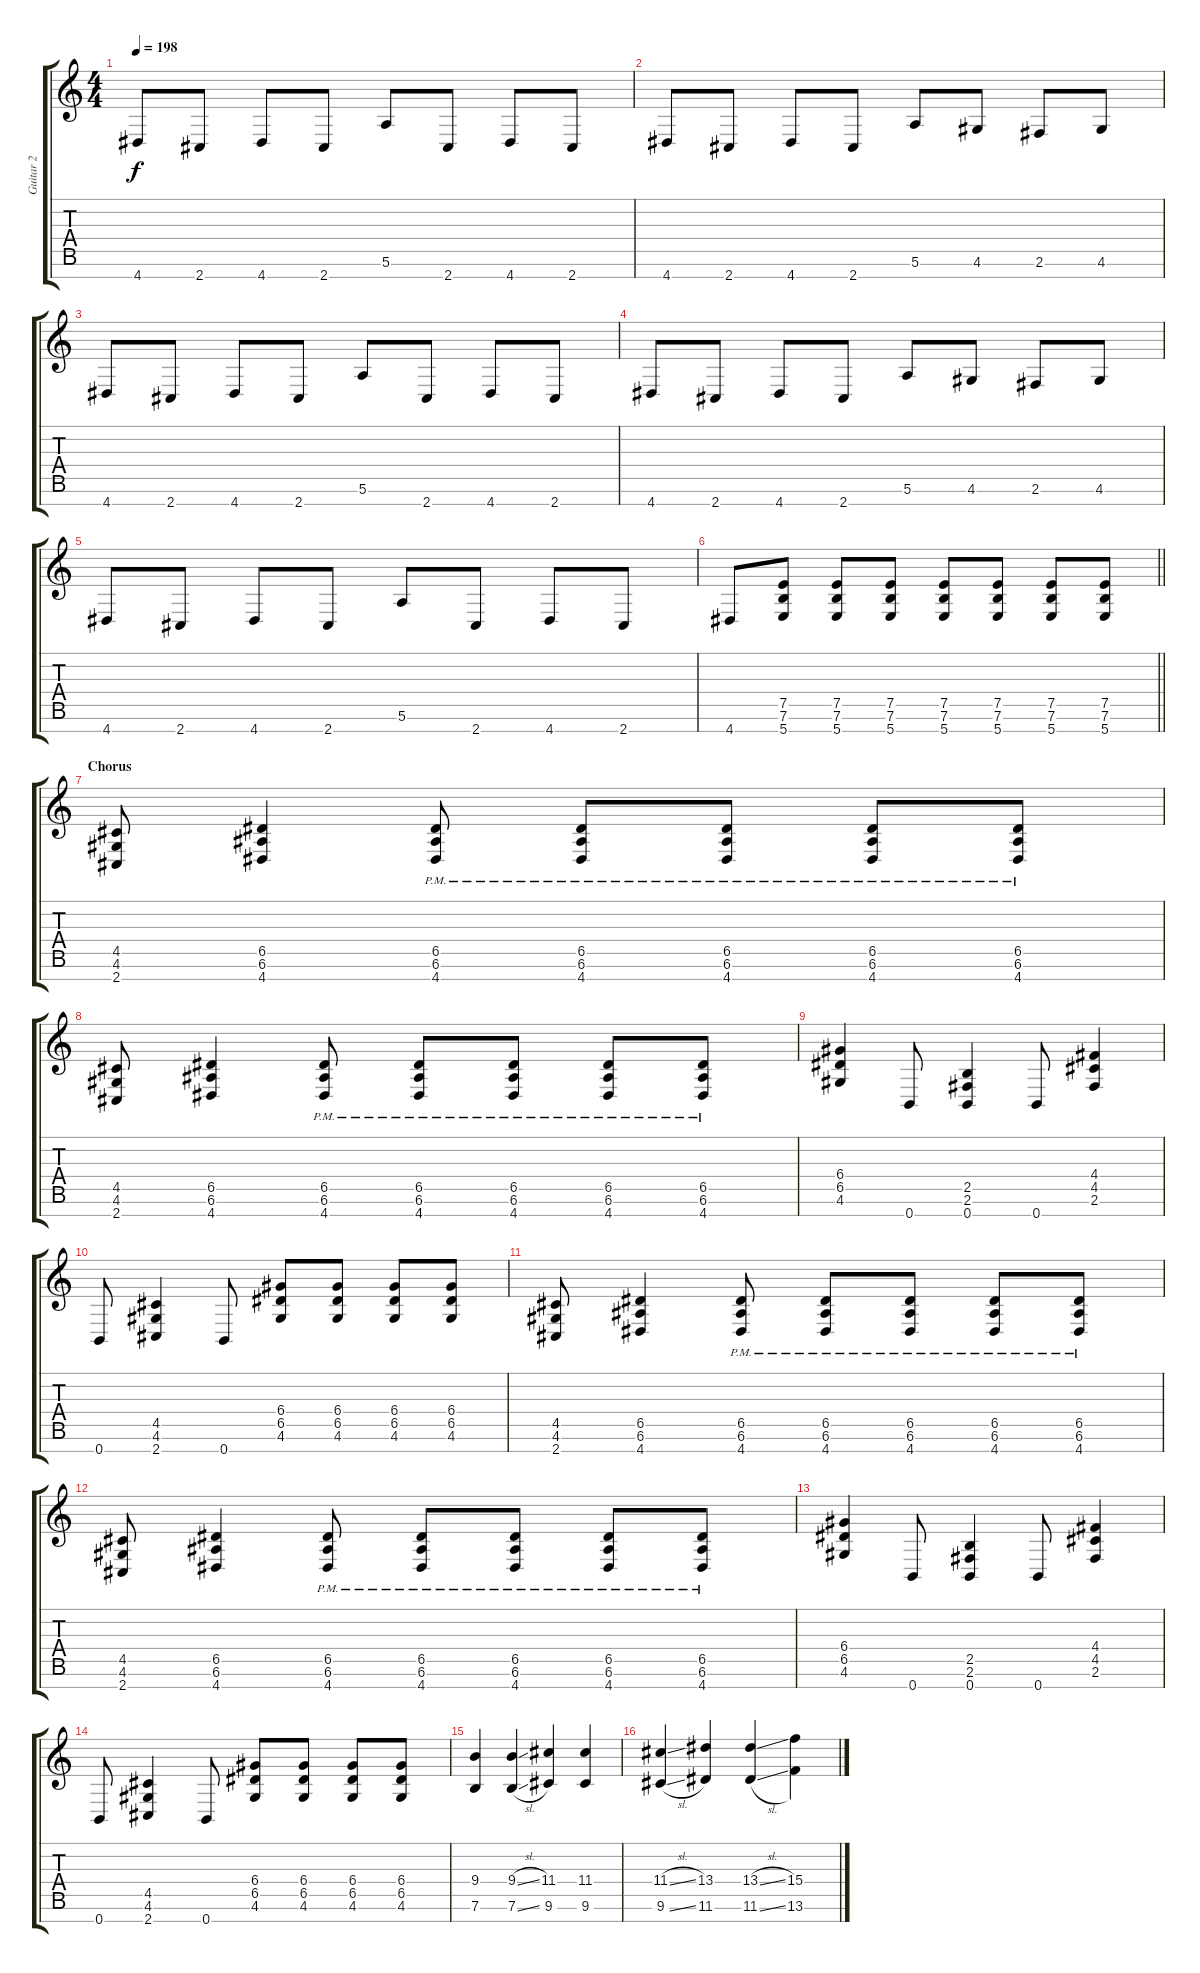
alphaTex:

\track ("Guitar 2" "Guitar 2") {instrument acousticguitarsteel}
\staff {score tabs}
\tuning (E4 B3 G3 D3 A2 E2 B1) {hide}
\ts (4 4)
\tempo 198
\clef g2
\ks c
4.7.8{dy f} 2.7.8 4.7.8 2.7.8 5.6.8 2.7.8 4.7.8 2.7.8 |
4.7.8 2.7.8 4.7.8 2.7.8 5.6.8 4.6.8 2.6.8 4.6.8 |
4.7.8 2.7.8 4.7.8 2.7.8 5.6.8 2.7.8 4.7.8 2.7.8 |
4.7.8 2.7.8 4.7.8 2.7.8 5.6.8 4.6.8 2.6.8 4.6.8 |
4.7.8 2.7.8 4.7.8 2.7.8 5.6.8 2.7.8 4.7.8 2.7.8 |
\barLineRight lightlight
4.7.8 (7.5 7.6 5.7).8 (7.5 7.6 5.7).8 (7.5 7.6 5.7).8 (7.5 7.6 5.7).8 (7.5 7.6 5.7).8 (7.5 7.6 5.7).8 (7.5 7.6 5.7).8 |
\section ("" "Chorus")
(4.5 4.6 2.7).8 (6.5 6.6 4.7).4 (6.5{pm} 6.6{pm} 4.7{pm}).8 (6.5{pm} 6.6{pm} 4.7{pm}).8 (6.5{pm} 6.6{pm} 4.7{pm}).8 (6.5{pm} 6.6{pm} 4.7{pm}).8 (6.5{pm} 6.6{pm} 4.7{pm}).8 |
(4.5 4.6 2.7).8 (6.5 6.6 4.7).4 (6.5{pm} 6.6{pm} 4.7{pm}).8 (6.5{pm} 6.6{pm} 4.7{pm}).8 (6.5{pm} 6.6{pm} 4.7{pm}).8 (6.5{pm} 6.6{pm} 4.7{pm}).8 (6.5{pm} 6.6{pm} 4.7{pm}).8 |
(6.4 6.5 4.6).4 0.7.8 (2.5 2.6 0.7).4 0.7.8 (4.4 4.5 2.6).4 |
0.7.8 (4.5 4.6 2.7).4 0.7.8 (6.4 6.5 4.6).8 (6.4 6.5 4.6).8 (6.4 6.5 4.6).8 (6.4 6.5 4.6).8 |
(4.5 4.6 2.7).8 (6.5 6.6 4.7).4 (6.5{pm} 6.6{pm} 4.7{pm}).8 (6.5{pm} 6.6{pm} 4.7{pm}).8 (6.5{pm} 6.6{pm} 4.7{pm}).8 (6.5{pm} 6.6{pm} 4.7{pm}).8 (6.5{pm} 6.6{pm} 4.7{pm}).8 |
(4.5 4.6 2.7).8 (6.5 6.6 4.7).4 (6.5{pm} 6.6{pm} 4.7{pm}).8 (6.5{pm} 6.6{pm} 4.7{pm}).8 (6.5{pm} 6.6{pm} 4.7{pm}).8 (6.5{pm} 6.6{pm} 4.7{pm}).8 (6.5{pm} 6.6{pm} 4.7{pm}).8 |
(6.4 6.5 4.6).4 0.7.8 (2.5 2.6 0.7).4 0.7.8 (4.4 4.5 2.6).4 |
0.7.8 (4.5 4.6 2.7).4 0.7.8 (6.4 6.5 4.6).8 (6.4 6.5 4.6).8 (6.4 6.5 4.6).8 (6.4 6.5 4.6).8 |
(9.4 7.6).4 (9.4{sl} 7.6{sl}).4 (11.4 9.6).4 (11.4 9.6).4 |
(11.4{sl} 9.6{sl}).4 (13.4 11.6).4 (13.4{sl} 11.6{sl}).4 (15.4 13.6).4
